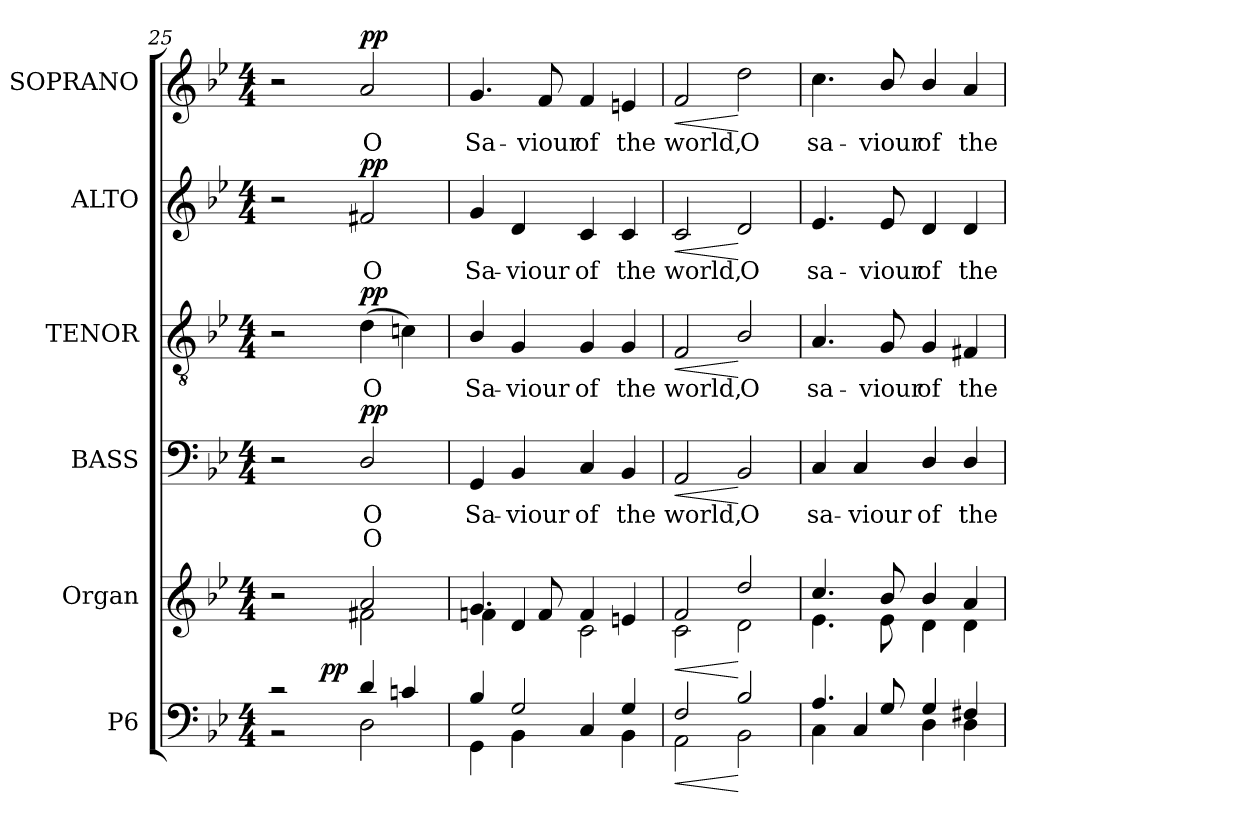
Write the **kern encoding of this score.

**kern	**dynam	**kern	**dynam	**kern	**text	**text	**dynam	**kern	**text	**dynam	**kern	**text	**dynam	**kern	**text	**dynam
*part6	*part6	*part5	*part5	*part4	*part4	*part4	*part4	*part3	*part3	*part3	*part2	*part2	*part2	*part1	*part1	*part1
*staff6	*staff6	*staff5	*staff5	*staff4	*staff4	*staff4	*staff4	*staff3	*staff3	*staff3	*staff2	*staff2	*staff2	*staff1	*staff1	*staff1
*I"P6	*	*I"Organ	*	*I"BASS	*	*	*	*I"TENOR	*	*	*I"ALTO	*	*	*I"SOPRANO	*	*
*	*	*I'Organ	*	*I'B.	*	*	*	*I'T.	*	*	*I'A.	*	*	*I'S.	*	*
*clefF4	*	*clefG2	*	*clefF4	*	*	*	*clefGv2	*	*	*clefG2	*	*	*clefG2	*	*
*	*	*	*	*	*	*	*	*ITrd7c12	*	*	*	*	*	*	*	*
*k[b-e-]	*	*k[b-e-]	*	*k[b-e-]	*	*	*	*k[b-e-]	*	*	*k[b-e-]	*	*	*k[b-e-]	*	*
*g:	*	*g:	*	*g:	*	*	*	*g:	*	*	*g:	*	*	*g:	*	*
*M4/4	*	*M4/4	*	*M4/4	*	*	*	*M4/4	*	*	*M4/4	*	*	*M4/4	*	*
=25	=25	=25	=25	=25	=25	=25	=25	=25	=25	=25	=25	=25	=25	=25	=25	=25
*^	*	*^	*	*	*	*	*	*	*	*	*	*	*	*	*	*
*	*	*	*	*^	*	*	*	*	*	*	*	*	*	*	*	*	*	*
2r	2r	.	2r	2ryy	4ryy	.	2r	.	.	.	2r	.	.	2r	.	.	2r	.	.
.	.	.	.	.	64ryy	.	.	.	.	.	.	.	.	.	.	.	.	.	.
.	.	.	.	.	2ryy	pp	.	.	.	.	.	.	.	.	.	.	.	.	.
!	!	!	!	!	!	!	!	!LO:LY:b:color=#000000	!LO:LY:b:color=#000000	!	!	!	!	!	!	!	!	!	!
!	!	!	!	!	!	!	!	!	!	!	!	!LO:LY:b:color=#000000	!	!	!	!	!	!	!
!	!	!	!	!	!	!	!	!	!	!	!	!	!	!	!LO:LY:b:color=#000000	!	!	!	!
!	!	!	!	!	!	!	!	!	!	!	!	!	!	!	!	!	!	!LO:LY:b:color=#000000	!
4di/	2Di\	.	2ai/	2f#Xi\	.	.	2Di/	O	O	pp	(4Di\	O	pp	2f#Xi/	O	pp	2ai/	O	pp
4cni/	.	.	.	.	.	.	.	.	.	.	4Cni\)	.	.	.	.	.	.	.	.
.	.	.	.	.	8...ryy	.	.	.	.	.	.	.	.	.	.	.	.	.	.
*	*	*	*	*v	*v	*	*	*	*	*	*	*	*	*	*	*	*	*	*
!!LO:LB:g=z
=26	=26	=26	=26	=26	=26	=26	=26	=26	=26	=26	=26	=26	=26	=26	=26	=26	=26	=26
*	*	*	*	*^	*	*	*	*	*	*	*	*	*	*	*	*	*	*
!	!	!	!	!	!	!	!	!LO:LY:b:color=#000000	!	!	!	!	!	!	!	!	!	!	!
*	*	*	*	*v	*v	*	*	*	*	*	*	*	*	*	*	*	*	*	*
*	*	*	*	*^	*	*	*	*	*	*	*	*	*	*	*	*	*	*
!	!	!	!	!	!	!	!	!	!	!	!	!LO:LY:b:color=#000000	!	!	!	!	!	!	!
*	*	*	*	*v	*v	*	*	*	*	*	*	*	*	*	*	*	*	*	*
*	*	*	*	*^	*	*	*	*	*	*	*	*	*	*	*	*	*	*
!	!	!	!	!	!	!	!	!	!	!	!	!	!	!	!LO:LY:b:color=#000000	!	!	!	!
*	*	*	*	*v	*v	*	*	*	*	*	*	*	*	*	*	*	*	*	*
*	*	*	*	*^	*	*	*	*	*	*	*	*	*	*	*	*	*	*
!	!	!	!	!	!	!	!	!	!	!	!	!	!	!	!	!	!	!LO:LY:b:color=#000000	!
*	*	*	*	*v	*v	*	*	*	*	*	*	*	*	*	*	*	*	*	*
4B-i/	4GGi\	.	4.gi/	4fni\	.	4GGi/	Sa-	.	.	4BB-i/	Sa-	.	4gi/	Sa-	.	4.gi/	Sa-	.
!	!	!	!	!	!	!	!LO:LY:b:color=#000000	!	!	!	!	!	!	!	!	!	!	!
!	!	!	!	!	!	!	!	!	!	!	!LO:LY:b:color=#000000	!	!	!	!	!	!	!
!	!	!	!	!	!	!	!	!	!	!	!	!	!	!LO:LY:b:color=#000000	!	!	!	!
2Gi/	4BB-i\	.	.	4di/	.	4BB-i/	-viour	.	.	4GGi/	-viour	.	4di/	-viour	.	.	.	.
!	!	!	!	!	!	!	!	!	!	!	!	!	!	!	!	!	!LO:LY:b:color=#000000	!
.	.	.	8fi/	.	.	.	.	.	.	.	.	.	.	.	.	8fi/	-viour	.
!	!	!	!	!	!	!	!LO:LY:b:color=#000000	!	!	!	!	!	!	!	!	!	!	!
!	!	!	!	!	!	!	!	!	!	!	!LO:LY:b:color=#000000	!	!	!	!	!	!	!
!	!	!	!	!	!	!	!	!	!	!	!	!	!	!LO:LY:b:color=#000000	!	!	!	!
!	!	!	!	!	!	!	!	!	!	!	!	!	!	!	!	!	!LO:LY:b:color=#000000	!
.	4Ci/	.	4fi/	2ci\	.	4Ci/	of	.	.	4GGi/	of	.	4ci/	of	.	4fi/	of	.
!	!	!	!	!	!	!	!LO:LY:b:color=#000000	!	!	!	!	!	!	!	!	!	!	!
!	!	!	!	!	!	!	!	!	!	!	!LO:LY:b:color=#000000	!	!	!	!	!	!	!
!	!	!	!	!	!	!	!	!	!	!	!	!	!	!LO:LY:b:color=#000000	!	!	!	!
!	!	!	!	!	!	!	!	!	!	!	!	!	!	!	!	!	!LO:LY:b:color=#000000	!
4Gi/	4BB-i\	.	4eni/	.	.	4BB-i/	the	.	.	4GGi/	the	.	4ci/	the	.	4eni/	the	.
=27	=27	=27	=27	=27	=27	=27	=27	=27	=27	=27	=27	=27	=27	=27	=27	=27	=27	=27
!	!	!LO:HP:b	!	!	!LO:HP:b	!	!	!	!	!	!	!	!	!	!	!	!	!
!	!	!	!	!	!LO:HP:n=1:b	!	!	!	!	!	!	!	!	!	!	!	!	!
!	!	!	!	!	!	!	!LO:LY:b:color=#000000	!	!LO:HP:b	!	!	!	!	!	!	!	!	!
!	!	!	!	!	!	!	!	!	!	!	!LO:LY:b:color=#000000	!LO:HP:b	!	!	!	!	!	!
!	!	!	!	!	!	!	!	!	!	!	!	!	!	!LO:LY:b:color=#000000	!LO:HP:b	!	!	!
!	!	!	!	!	!	!	!	!	!	!	!	!	!	!	!	!	!LO:LY:b:color=#000000	!LO:HP:b
2Fi/	2AAi\	<	2fi/	2ci\	< <	2AAi/	world,	.	<	2FFi/	world,	<	2ci/	world,	<	2fi/	world,	<
!	!	!	!	!	!	!	!LO:LY:b:color=#000000	!	!	!	!	!	!	!	!	!	!	!
!	!	!	!	!	!	!	!	!	!	!	!LO:LY:b:color=#000000	!	!	!	!	!	!	!
!	!	!	!	!	!	!	!	!	!	!	!	!	!	!LO:LY:b:color=#000000	!	!	!	!
!	!	!	!	!	!	!	!	!	!	!	!	!	!	!	!	!	!LO:LY:b:color=#000000	!
2B-i/	2BB-i\	[	2ddi/	2di\	[	2BB-i/	O	.	[	2BB-i/	O	[	2di/	O	[	2ddi\	O	[
*v	*v	*	*	*	*	*	*	*	*	*	*	*	*	*	*	*	*	*
*	*	*v	*v	*	*	*	*	*	*	*	*	*	*	*	*	*	*
.	.	.	[	.	.	.	.	.	.	.	.	.	.	.	.	.
=28	=28	=28	=28	=28	=28	=28	=28	=28	=28	=28	=28	=28	=28	=28	=28	=28
*^	*	*^	*	*	*	*	*	*	*	*	*	*	*	*	*	*
!	!	!	!	!	!	!	!LO:LY:b:color=#000000	!	!	!	!	!	!	!	!	!	!	!
!	!	!	!	!	!	!	!	!	!	!	!LO:LY:b:color=#000000	!	!	!	!	!	!	!
!	!	!	!	!	!	!	!	!	!	!	!	!	!	!LO:LY:b:color=#000000	!	!	!	!
!	!	!	!	!	!	!	!	!	!	!	!	!	!	!	!	!	!LO:LY:b:color=#000000	!
4.Ai/	4Ci\	.	4.cci/	4.e-i\	.	4Ci/	sa-	.	.	4.AAi/	sa-	.	4.e-i/	sa-	.	4.cci\	sa-	.
!	!	!	!	!	!	!	!LO:LY:b:color=#000000	!	!	!	!	!	!	!	!	!	!	!
.	4Ci/	.	.	.	.	4Ci/	-viour	.	.	.	.	.	.	.	.	.	.	.
!	!	!	!	!	!	!	!	!	!	!	!LO:LY:b:color=#000000	!	!	!	!	!	!	!
!	!	!	!	!	!	!	!	!	!	!	!	!	!	!LO:LY:b:color=#000000	!	!	!	!
!	!	!	!	!	!	!	!	!	!	!	!	!	!	!	!	!	!LO:LY:b:color=#000000	!
8Gi/	.	.	8b-i/	8e-i\	.	.	.	.	.	8GGi/	-viour	.	8e-i/	-viour	.	8b-i/	-viour	.
!	!	!	!	!	!	!	!LO:LY:b:color=#000000	!	!	!	!	!	!	!	!	!	!	!
!	!	!	!	!	!	!	!	!	!	!	!LO:LY:b:color=#000000	!	!	!	!	!	!	!
!	!	!	!	!	!	!	!	!	!	!	!	!	!	!LO:LY:b:color=#000000	!	!	!	!
!	!	!	!	!	!	!	!	!	!	!	!	!	!	!	!	!	!LO:LY:b:color=#000000	!
4Gi/	4Di\	.	4b-i/	4di\	.	4Di/	of	.	.	4GGi/	of	.	4di/	of	.	4b-i/	of	.
!	!	!	!	!	!	!	!LO:LY:b:color=#000000	!	!	!	!	!	!	!	!	!	!	!
!	!	!	!	!	!	!	!	!	!	!	!LO:LY:b:color=#000000	!	!	!	!	!	!	!
!	!	!	!	!	!	!	!	!	!	!	!	!	!	!LO:LY:b:color=#000000	!	!	!	!
!	!	!	!	!	!	!	!	!	!	!	!	!	!	!	!	!	!LO:LY:b:color=#000000	!
4F#Xi/	4Di\	.	4ai/	4di\	.	4Di/	the	.	.	4FF#Xi/	the	.	4di/	the	.	4ai/	the	.
*v	*v	*	*	*	*	*	*	*	*	*	*	*	*	*	*	*	*	*
*	*	*v	*v	*	*	*	*	*	*	*	*	*	*	*	*	*	*
=	=	=	=	=	=	=	=	=	=	=	=	=	=	=	=	=
*-	*-	*-	*-	*-	*-	*-	*-	*-	*-	*-	*-	*-	*-	*-	*-	*-
